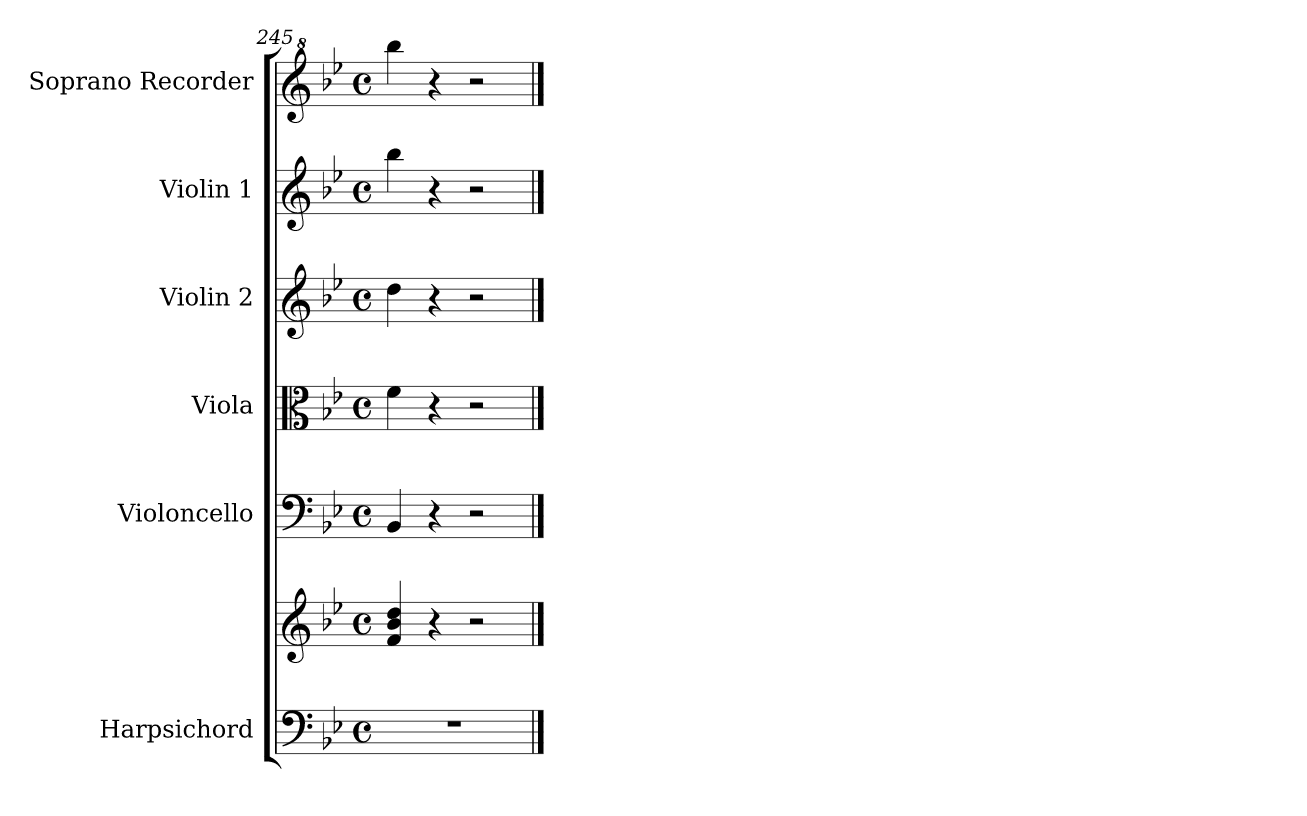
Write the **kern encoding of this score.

**kern	**kern	**kern	**kern	**kern	**kern	**kern
*part6	*part6	*part5	*part4	*part3	*part2	*part1
*staff7	*staff6	*staff5	*staff4	*staff3	*staff2	*staff1
*I"Harpsichord	*	*I"Violoncello	*I"Viola	*I"Violin 2	*I"Violin 1	*I"Soprano Recorder
*I'Hch.	*	*I'Vc.	*I'Vla.	*I'Vln.2	*I'Vln.1	*I'S. Rec.
*clefF4	*clefG2	*clefF4	*clefC3	*clefG2	*clefG2	*clefG^2
*k[b-e-]	*k[b-e-]	*k[b-e-]	*k[b-e-]	*k[b-e-]	*k[b-e-]	*k[b-e-]
*M4/4	*M4/4	*M4/4	*M4/4	*M4/4	*M4/4	*M4/4
*met(c)	*met(c)	*met(c)	*met(c)	*met(c)	*met(c)	*met(c)
=245	=245	=245	=245	=245	=245	=245
1r	4f/ 4b-/ 4dd/	4BB-/	4f\	4dd\	4bb-\	4bbb-\
.	4r	4r	4r	4r	4r	4r
.	2r	2r	2r	2r	2r	2r
==	==	==	==	==	==	==
*-	*-	*-	*-	*-	*-	*-
